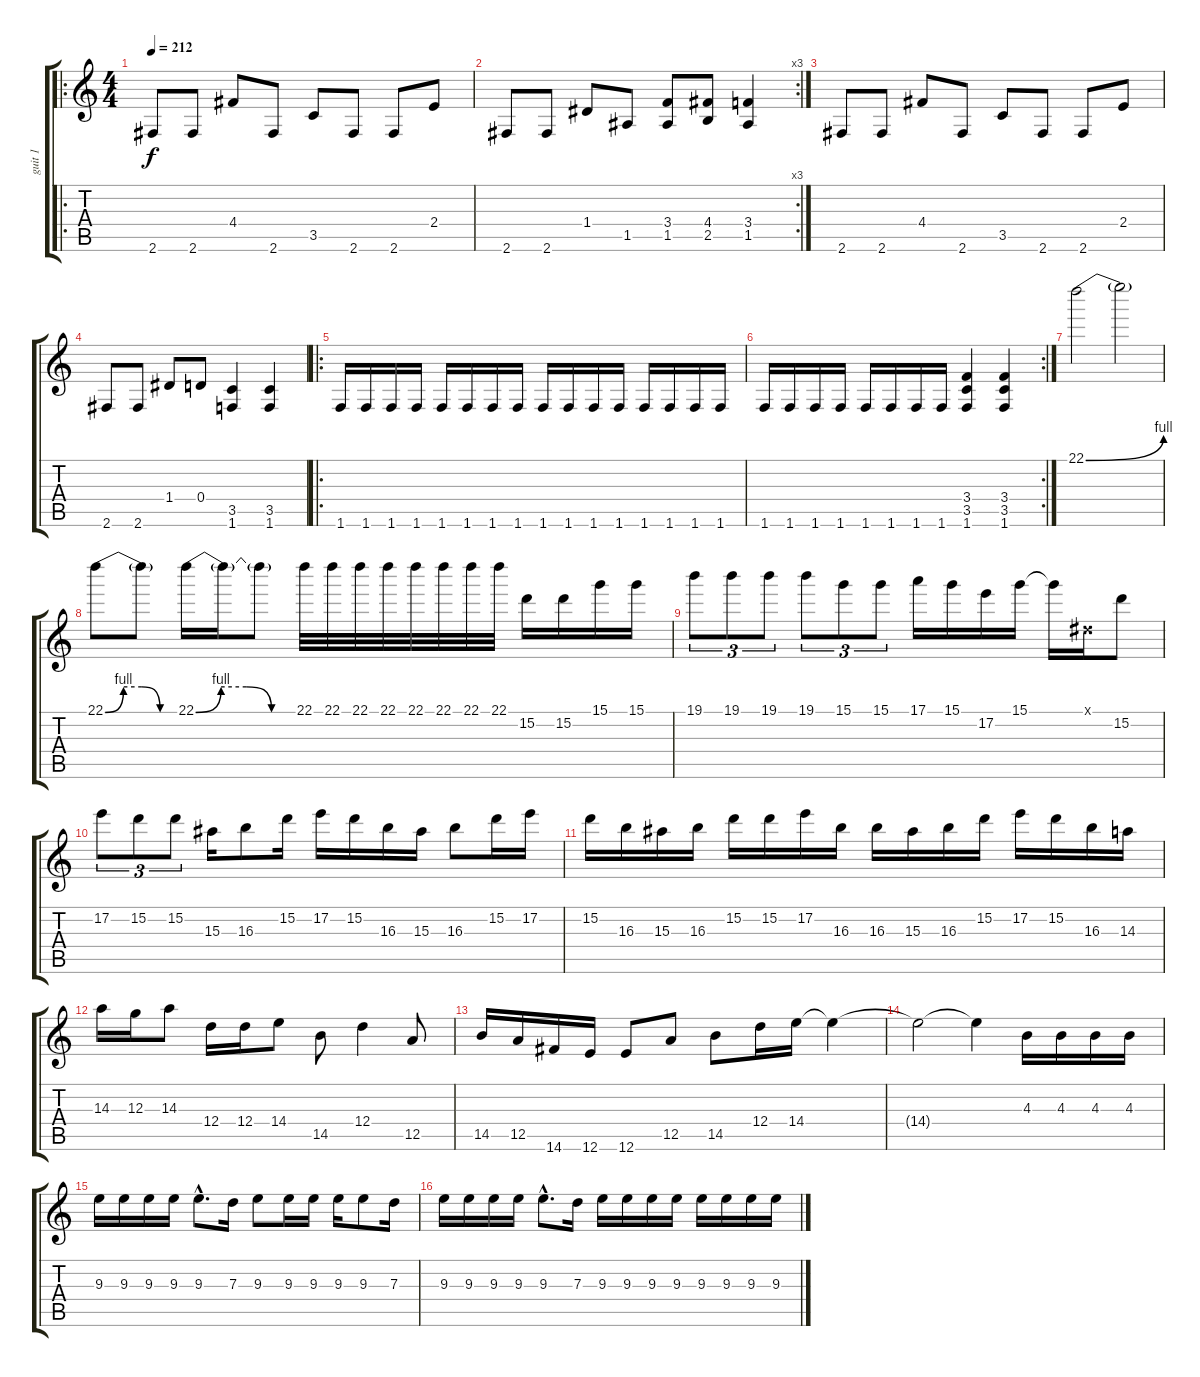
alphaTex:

\track ("guit 1" "guit 1") {instrument distortionguitar}
\staff {score tabs}
\tuning (E4 B3 G3 D3 A2 E2) {hide}
\ro
\ts (4 4)
\tempo 212
\clef g2
\ks c
2.6.8{dy f} 2.6.8 4.4.8 2.6.8 3.5.8 2.6.8 2.6.8 2.4.8 |
\rc 3
2.6.8 2.6.8 1.4.8 1.5.8 (3.4 1.5).8 (4.4 2.5).8 (3.4 1.5).4 |
2.6.8 2.6.8 4.4.8 2.6.8 3.5.8 2.6.8 2.6.8 2.4.8 |
2.6.8 2.6.8 1.4.8 0.4.8 (3.5 1.6).4 (3.5 1.6).4 |
\ro
1.6.16 1.6.16 1.6.16 1.6.16 1.6.16 1.6.16 1.6.16 1.6.16 1.6.16 1.6.16 1.6.16 1.6.16 1.6.16 1.6.16 1.6.16 1.6.16 |
\rc 2
1.6.16 1.6.16 1.6.16 1.6.16 1.6.16 1.6.16 1.6.16 1.6.16 (3.4 3.5 1.6).4 (3.4 3.5 1.6).4 |
22.1{be (bend 0 0 60 4)}.2 22.1{t}.2 |
22.1{be (custom 0 0 15 4 30 4 45 0 60 0)}.8 22.1{t}.8 22.1{be (custom 0 0 15 4 30 4 45 0 60 0)}.16 22.1{t}.16 22.1{t}.8 22.1.32 22.1.32 22.1.32 22.1.32 22.1.32 22.1.32 22.1.32 22.1.32 15.2.16 15.2.16 15.1.16 15.1.16 |
19.1.8{tu (3 2)} 19.1.8{tu (3 2)} 19.1.8{tu (3 2)} 19.1.8{tu (3 2)} 15.1.8{tu (3 2)} 15.1.8{tu (3 2)} 17.1.16 15.1.16 17.2.16 15.1.16 15.1{t}.16 -1.1{x}.16 15.2.8 |
17.2.8{tu (3 2)} 15.2.8{tu (3 2)} 15.2.8{tu (3 2)} 15.3.16 16.3.8 15.2.16 17.2.16 15.2.16 16.3.16 15.3.16 16.3.8 15.2.16 17.2.16 |
15.2.16 16.3.16 15.3.16 16.3.16 15.2.16 15.2.16 17.2.16 16.3.16 16.3.16 15.3.16 16.3.16 15.2.16 17.2.16 15.2.16 16.3.16 14.3.16 |
14.3.16 12.3.16 14.3.8 12.4.16 12.4.16 14.4.8 14.5.8 12.4.4 12.5.8 |
14.5.16 12.5.16 14.6.16 12.6.16 12.6.8 12.5.8 14.5.8 12.4.16 14.4.16 14.4{t}.4 |
14.4{t}.2 14.4{t}.4 4.3.16 4.3.16 4.3.16 4.3.16 |
9.3.16 9.3.16 9.3.16 9.3.16 9.3{hac}.8{d} 7.3.16 9.3.8 9.3.16 9.3.16 9.3.16 9.3.8 7.3.16 |
9.3.16 9.3.16 9.3.16 9.3.16 9.3{hac}.8{d} 7.3.16 9.3.16 9.3.16 9.3.16 9.3.16 9.3.16 9.3.16 9.3.16 9.3.16
